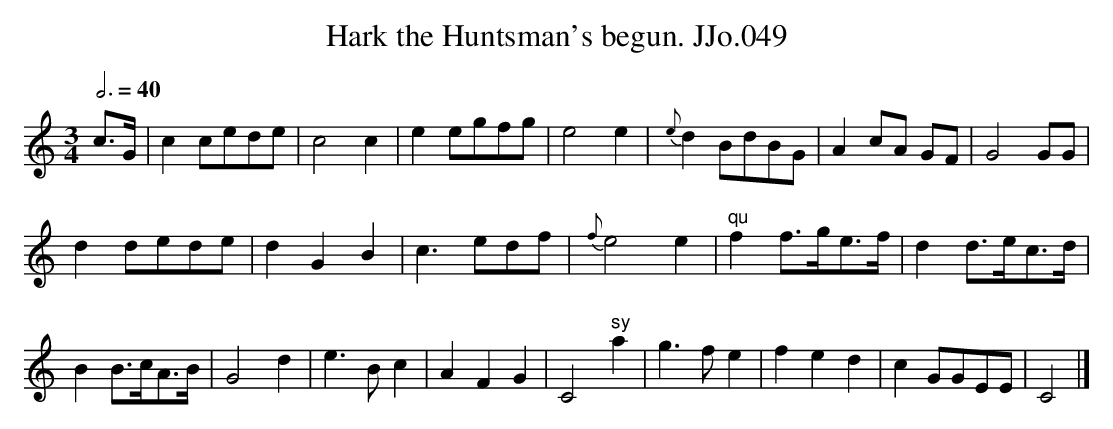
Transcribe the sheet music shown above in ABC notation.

X:1
T:Hark the Huntsman's begun. JJo.049
M:3/4
L:1/8
Q:3/4=40
K:C major
c>G|c2cede|c4c2|e2egfg|e4e2|{e}d2BdBG|A2cA GF|G4GG|!
d2dede|d2G2B2|c3 edf|{f}e4e2|"qu"f2 f>ge>f|d2d>ec>d|!
B2B>cA>B|G4d2|e3Bc2|A2F2G2|C4"sy"a2|g3fe2|f2e2d2|c2GGEE|C4|]
